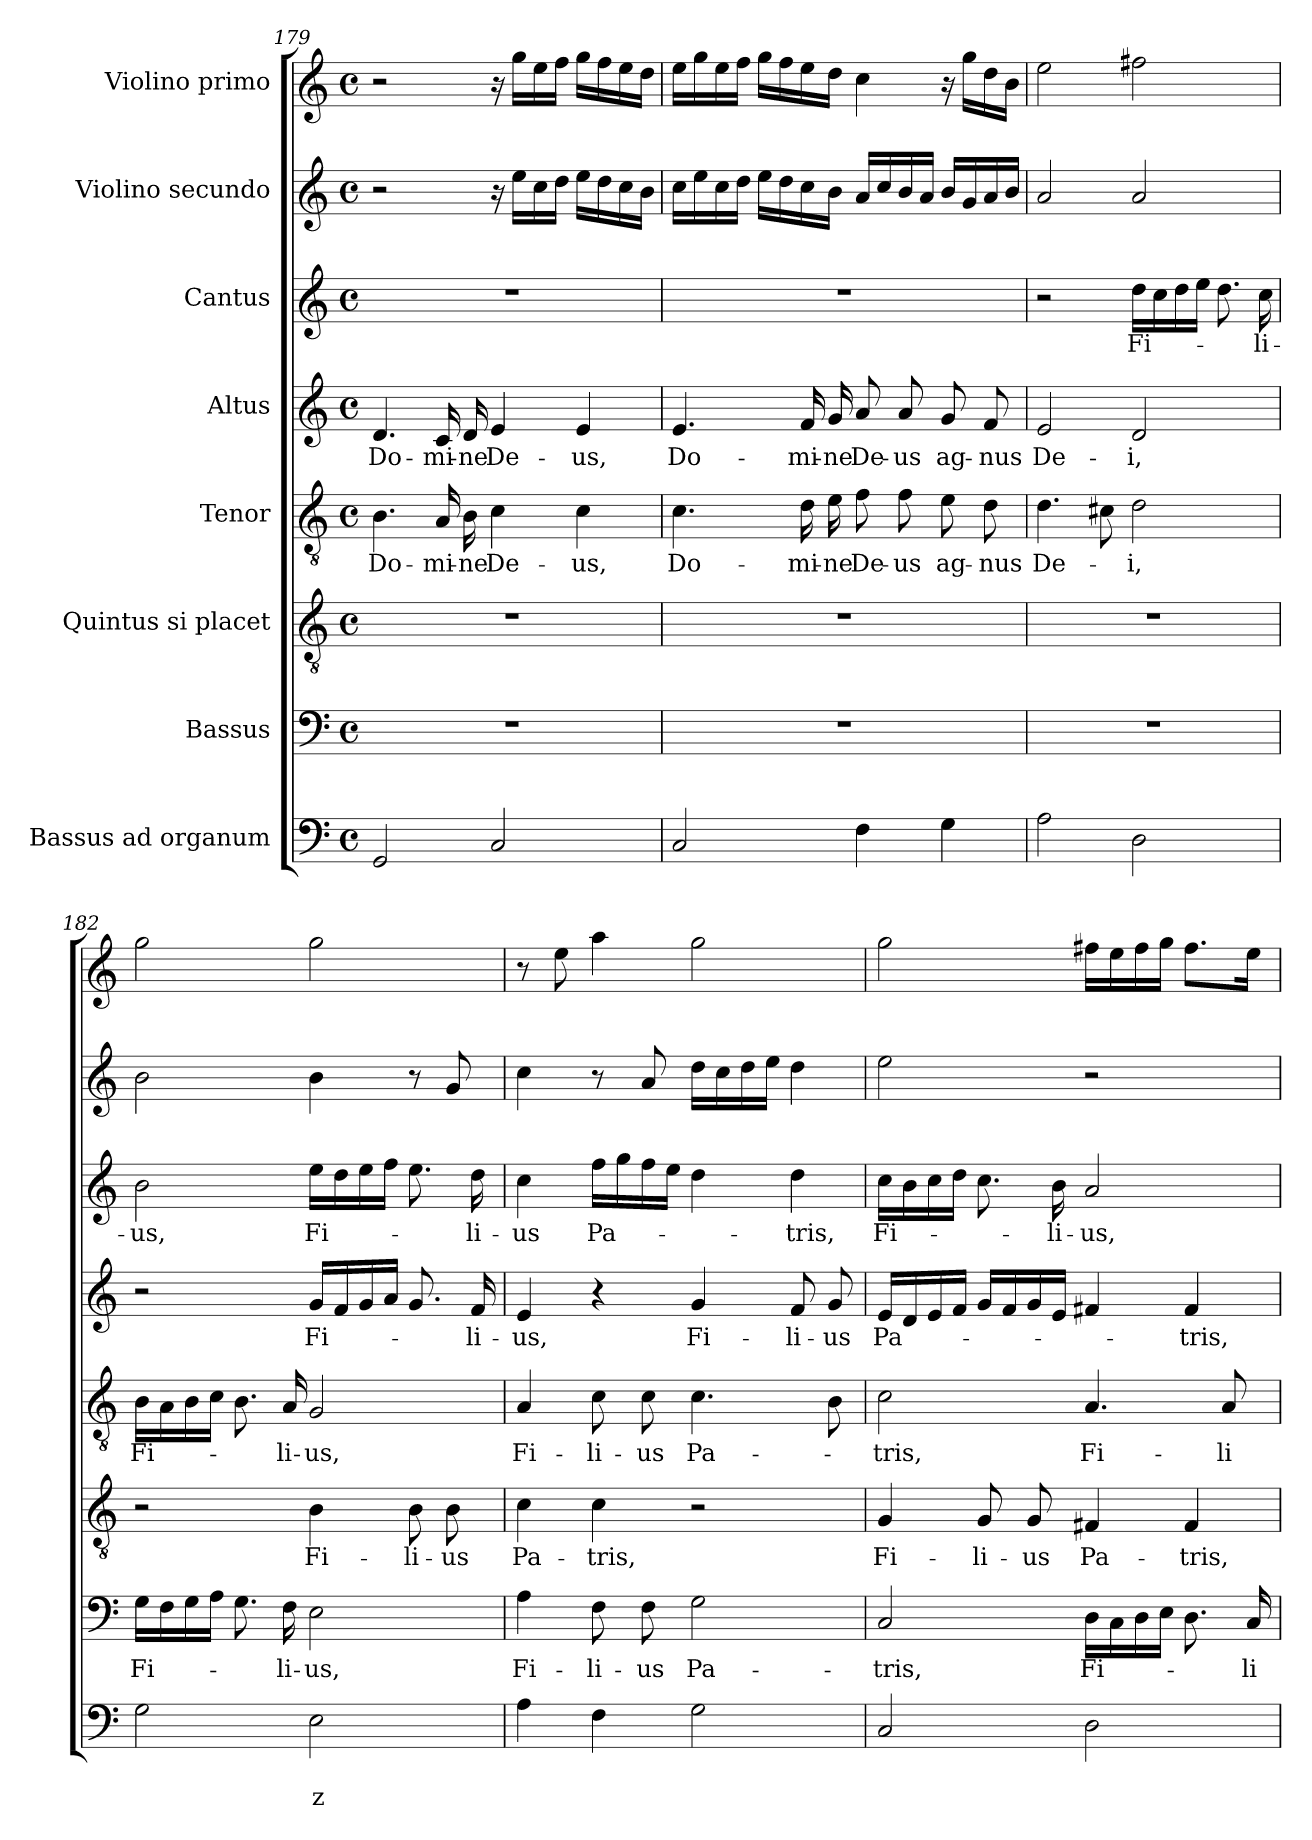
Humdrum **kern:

**kern	**text	**text	**kern	**text	**kern	**text	**kern	**text	**kern	**text	**kern	**text	**kern	**kern
*part8	*part8	*part8	*part7	*part7	*part6	*part6	*part5	*part5	*part4	*part4	*part3	*part3	*part2	*part1
*staff8	*staff8	*staff8	*staff7	*staff7	*staff6	*staff6	*staff5	*staff5	*staff4	*staff4	*staff3	*staff3	*staff2	*staff1
*I"Bassus ad organum	*	*	*I"Bassus	*	*I"Quintus si placet	*	*I"Tenor	*	*I"Altus	*	*I"Cantus	*	*I"Violino secundo	*I"Violino primo
*clefF4	*	*	*clefF4	*	*clefGv2	*	*clefGv2	*	*clefG2	*	*clefG2	*	*clefG2	*clefG2
*k[]	*	*	*k[]	*	*k[]	*	*k[]	*	*k[]	*	*k[]	*	*k[]	*k[]
*C:	*	*	*C:	*	*C:	*	*C:	*	*C:	*	*C:	*	*C:	*C:
*M4/4	*	*	*M4/4	*	*M4/4	*	*M4/4	*	*M4/4	*	*M4/4	*	*M4/4	*M4/4
*met(c)	*	*	*met(c)	*	*met(c)	*	*met(c)	*	*met(c)	*	*met(c)	*	*met(c)	*met(c)
=179	=179	=179	=179	=179	=179	=179	=179	=179	=179	=179	=179	=179	=179	=179
!	!	!	!	!	!	!	!	!LO:LY:b	!	!LO:LY:b	!	!	!	!
2GG/	.	.	1r	.	1r	.	4.B\	Do-	4.d/	Do-	1r	.	2r	2r
!	!	!	!	!	!	!	!	!LO:LY:b	!	!LO:LY:b	!	!	!	!
.	.	.	.	.	.	.	16A/	-mi-	16c/	-mi-	.	.	.	.
!	!	!	!	!	!	!	!	!LO:LY:b	!	!LO:LY:b	!	!	!	!
.	.	.	.	.	.	.	16B\	-ne	16d/	-ne	.	.	.	.
!	!	!	!	!	!	!	!	!LO:LY:b	!	!LO:LY:b	!	!	!	!
2C/	.	.	.	.	.	.	4c\	De-	4e/	De-	.	.	16r	16r
.	.	.	.	.	.	.	.	.	.	.	.	.	16ee\LL	16gg\LL
.	.	.	.	.	.	.	.	.	.	.	.	.	16cc\	16ee\
.	.	.	.	.	.	.	.	.	.	.	.	.	16dd\JJ	16ff\JJ
!	!	!	!	!	!	!	!	!LO:LY:b	!	!LO:LY:b	!	!	!	!
.	.	.	.	.	.	.	4c\	-us,	4e/	-us,	.	.	16ee\LL	16gg\LL
.	.	.	.	.	.	.	.	.	.	.	.	.	16dd\	16ff\
.	.	.	.	.	.	.	.	.	.	.	.	.	16cc\	16ee\
.	.	.	.	.	.	.	.	.	.	.	.	.	16b\JJ	16dd\JJ
!!LO:LB:g=z
=180	=180	=180	=180	=180	=180	=180	=180	=180	=180	=180	=180	=180	=180	=180
!	!	!	!	!	!	!	!	!LO:LY:b	!	!LO:LY:b	!	!	!	!
2C/	.	.	1r	.	1r	.	4.c\	Do-	4.e/	Do-	1r	.	16cc\LL	16ee\LL
.	.	.	.	.	.	.	.	.	.	.	.	.	16ee\	16gg\
.	.	.	.	.	.	.	.	.	.	.	.	.	16cc\	16ee\
.	.	.	.	.	.	.	.	.	.	.	.	.	16dd\JJ	16ff\JJ
.	.	.	.	.	.	.	.	.	.	.	.	.	16ee\LL	16gg\LL
.	.	.	.	.	.	.	.	.	.	.	.	.	16dd\	16ff\
!	!	!	!	!	!	!	!	!LO:LY:b	!	!LO:LY:b	!	!	!	!
.	.	.	.	.	.	.	16d\	-mi-	16f/	-mi-	.	.	16cc\	16ee\
!	!	!	!	!	!	!	!	!LO:LY:b	!	!LO:LY:b	!	!	!	!
.	.	.	.	.	.	.	16e\	-ne	16g/	-ne	.	.	16b\JJ	16dd\JJ
!	!	!	!	!	!	!	!	!LO:LY:b	!	!LO:LY:b	!	!	!	!
4F\	.	.	.	.	.	.	8f\	De-	8a/	De-	.	.	16a/LL	4cc\
.	.	.	.	.	.	.	.	.	.	.	.	.	16cc/	.
!	!	!	!	!	!	!	!	!LO:LY:b	!	!LO:LY:b	!	!	!	!
.	.	.	.	.	.	.	8f\	-us	8a/	-us	.	.	16b/	.
.	.	.	.	.	.	.	.	.	.	.	.	.	16a/JJ	.
!	!	!	!	!	!	!	!	!LO:LY:b	!	!LO:LY:b	!	!	!	!
4G\	.	.	.	.	.	.	8e\	ag-	8g/	ag-	.	.	16b/LL	16r
.	.	.	.	.	.	.	.	.	.	.	.	.	16g/	16gg\LL
!	!	!	!	!	!	!	!	!LO:LY:b	!	!LO:LY:b	!	!	!	!
.	.	.	.	.	.	.	8d\	-nus	8f/	-nus	.	.	16a/	16dd\
.	.	.	.	.	.	.	.	.	.	.	.	.	16b/JJ	16b\JJ
=181	=181	=181	=181	=181	=181	=181	=181	=181	=181	=181	=181	=181	=181	=181
!	!	!	!	!	!	!	!	!LO:LY:b	!	!LO:LY:b	!	!	!	!
2A\	.	.	1r	.	1r	.	4.d\	De-	2e/	De-	2r	.	2a/	2ee\
.	.	.	.	.	.	.	8c#X\	.	.	.	.	.	.	.
!	!	!	!	!	!	!	!	!LO:LY:b	!	!LO:LY:b	!	!LO:LY:b	!	!
2D\	.	.	.	.	.	.	2d\	-i,	2d/	-i,	16dd\LL	Fi-	2a/	2ff#X\
.	.	.	.	.	.	.	.	.	.	.	16cc\	.	.	.
.	.	.	.	.	.	.	.	.	.	.	16dd\	.	.	.
.	.	.	.	.	.	.	.	.	.	.	16ee\JJ	.	.	.
.	.	.	.	.	.	.	.	.	.	.	8.dd\	.	.	.
!	!	!	!	!	!	!	!	!	!	!	!	!LO:LY:b	!	!
.	.	.	.	.	.	.	.	.	.	.	16cc\	-li-	.	.
=182	=182	=182	=182	=182	=182	=182	=182	=182	=182	=182	=182	=182	=182	=182
!	!	!	!	!LO:LY:b	!	!	!	!LO:LY:b	!	!	!	!LO:LY:b	!	!
2G\	.	.	16G\LL	Fi-	2r	.	16B\LL	Fi-	2r	.	2b\	-us,	2b\	2gg\
.	.	.	16F\	.	.	.	16A\	.	.	.	.	.	.	.
.	.	.	16G\	.	.	.	16B\	.	.	.	.	.	.	.
.	.	.	16A\JJ	.	.	.	16c\JJ	.	.	.	.	.	.	.
.	.	.	8.G\	.	.	.	8.B\	.	.	.	.	.	.	.
!	!	!	!	!LO:LY:b	!	!	!	!LO:LY:b	!	!	!	!	!	!
.	.	.	16F\	-li-	.	.	16A/	-li-	.	.	.	.	.	.
!	!	!LO:LY:b	!	!LO:LY:b	!	!LO:LY:b	!	!LO:LY:b	!	!LO:LY:b	!	!LO:LY:b	!	!
2E\	.	z	2E\	-us,	4B\	Fi-	2G/	-us,	16g/LL	Fi-	16ee\LL	Fi-	4b\	2gg\
.	.	.	.	.	.	.	.	.	16f/	.	16dd\	.	.	.
.	.	.	.	.	.	.	.	.	16g/	.	16ee\	.	.	.
.	.	.	.	.	.	.	.	.	16a/JJ	.	16ff\JJ	.	.	.
!	!	!	!	!	!	!LO:LY:b	!	!	!	!	!	!	!	!
.	.	.	.	.	8B\	-li-	.	.	8.g/	.	8.ee\	.	8r	.
!	!	!	!	!	!	!LO:LY:b	!	!	!	!	!	!	!	!
.	.	.	.	.	8B\	-us	.	.	.	.	.	.	8g/	.
!	!	!	!	!	!	!	!	!	!	!LO:LY:b	!	!LO:LY:b	!	!
.	.	.	.	.	.	.	.	.	16f/	-li-	16dd\	-li-	.	.
=183	=183	=183	=183	=183	=183	=183	=183	=183	=183	=183	=183	=183	=183	=183
!	!	!	!	!LO:LY:b	!	!LO:LY:b	!	!LO:LY:b	!	!LO:LY:b	!	!LO:LY:b	!	!
4A\	.	.	4A\	Fi-	4c\	Pa-	4A/	Fi-	4e/	-us,	4cc\	-us	4cc\	8r
.	.	.	.	.	.	.	.	.	.	.	.	.	.	8ee\
!	!	!	!	!LO:LY:b	!	!LO:LY:b	!	!LO:LY:b	!	!	!	!LO:LY:b	!	!
4F\	.	.	8F\	-li-	4c\	-tris,	8c\	-li-	4r	.	16ff\LL	Pa-	8r	4aa\
.	.	.	.	.	.	.	.	.	.	.	16gg\	.	.	.
!	!	!	!	!LO:LY:b	!	!	!	!LO:LY:b	!	!	!	!	!	!
.	.	.	8F\	-us	.	.	8c\	-us	.	.	16ff\	.	8a/	.
.	.	.	.	.	.	.	.	.	.	.	16ee\JJ	.	.	.
!	!	!	!	!LO:LY:b	!	!	!	!LO:LY:b	!	!LO:LY:b	!	!	!	!
2G\	.	.	2G\	Pa-	2r	.	4.c\	Pa-	4g/	Fi-	4dd\	.	16dd\LL	2gg\
.	.	.	.	.	.	.	.	.	.	.	.	.	16cc\	.
.	.	.	.	.	.	.	.	.	.	.	.	.	16dd\	.
.	.	.	.	.	.	.	.	.	.	.	.	.	16ee\JJ	.
!	!	!	!	!	!	!	!	!	!	!LO:LY:b	!	!LO:LY:b	!	!
.	.	.	.	.	.	.	.	.	8f/	-li-	4dd\	-tris,	4dd\	.
!	!	!	!	!	!	!	!	!	!	!LO:LY:b	!	!	!	!
.	.	.	.	.	.	.	8B\	.	8g/	-us	.	.	.	.
!!LO:PB:g=z
=184	=184	=184	=184	=184	=184	=184	=184	=184	=184	=184	=184	=184	=184	=184
!	!	!	!	!LO:LY:b	!	!LO:LY:b	!	!LO:LY:b	!	!LO:LY:b	!	!LO:LY:b	!	!
2C/	.	.	2C/	-tris,	4G/	Fi-	2c\	-tris,	16e/LL	Pa-	16cc\LL	Fi-	2ee\	2gg\
.	.	.	.	.	.	.	.	.	16d/	.	16b\	.	.	.
.	.	.	.	.	.	.	.	.	16e/	.	16cc\	.	.	.
.	.	.	.	.	.	.	.	.	16f/JJ	.	16dd\JJ	.	.	.
!	!	!	!	!	!	!LO:LY:b	!	!	!	!	!	!	!	!
.	.	.	.	.	8G/	-li-	.	.	16g/LL	.	8.cc\	.	.	.
.	.	.	.	.	.	.	.	.	16f/	.	.	.	.	.
!	!	!	!	!	!	!LO:LY:b	!	!	!	!	!	!	!	!
.	.	.	.	.	8G/	-us	.	.	16g/	.	.	.	.	.
!	!	!	!	!	!	!	!	!	!	!	!	!LO:LY:b	!	!
.	.	.	.	.	.	.	.	.	16e/JJ	.	16b\	-li-	.	.
!	!	!	!	!LO:LY:b	!	!LO:LY:b	!	!LO:LY:b	!	!	!	!LO:LY:b	!	!
2D\	.	.	16D\LL	Fi-	4F#X/	Pa-	4.A/	Fi-	4f#X/	.	2a/	-us,	2r	16ff#X\LL
.	.	.	16C\	.	.	.	.	.	.	.	.	.	.	16ee\
.	.	.	16D\	.	.	.	.	.	.	.	.	.	.	16ff#\
.	.	.	16E\JJ	.	.	.	.	.	.	.	.	.	.	16gg\JJ
!	!	!	!	!	!	!LO:LY:b	!	!	!	!LO:LY:b	!	!	!	!
.	.	.	8.D\	.	4F#/	-tris,	.	.	4f#/	-tris,	.	.	.	8.ff#\L
!	!	!	!	!	!	!	!	!LO:LY:b	!	!	!	!	!	!
.	.	.	.	.	.	.	8A/	-li-	.	.	.	.	.	.
!	!	!	!	!LO:LY:b	!	!	!	!	!	!	!	!	!	!
.	.	.	16C/	-li-	.	.	.	.	.	.	.	.	.	16ee\Jk
=	=	=	=	=	=	=	=	=	=	=	=	=	=	=
*-	*-	*-	*-	*-	*-	*-	*-	*-	*-	*-	*-	*-	*-	*-
